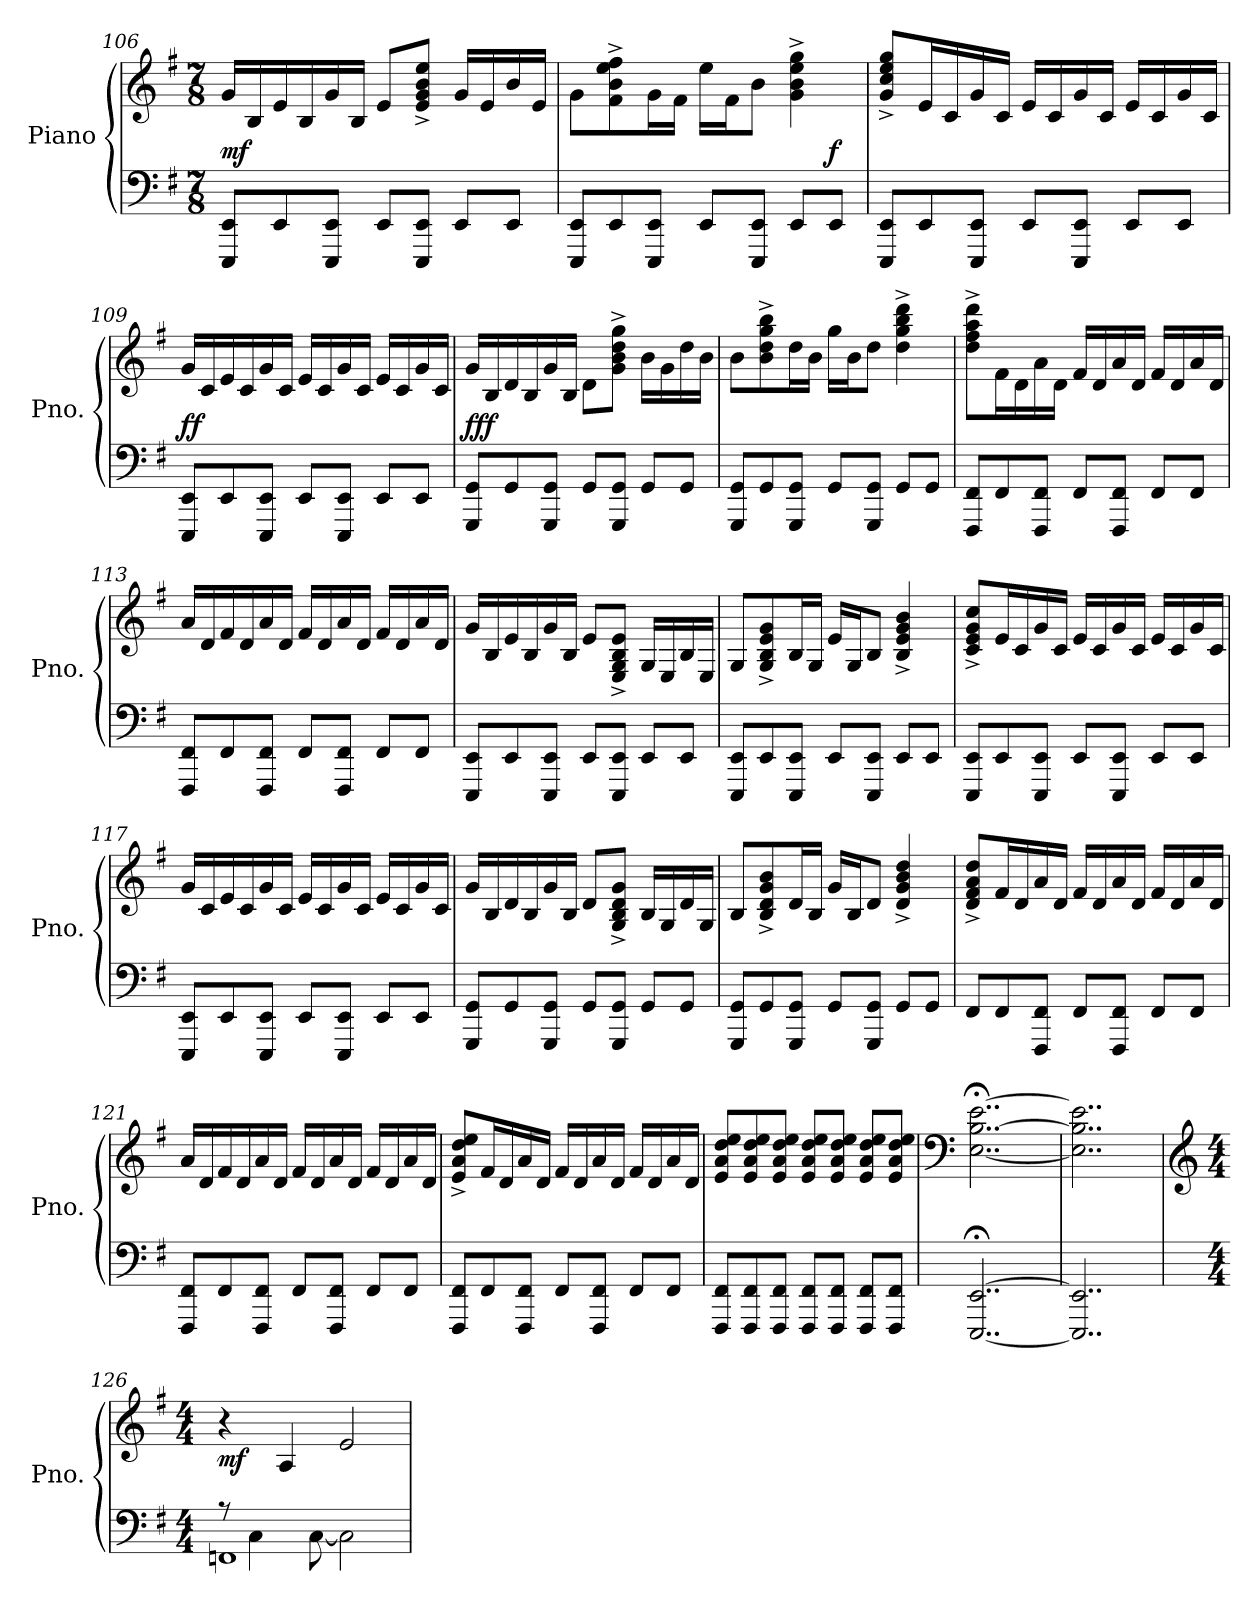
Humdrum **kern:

**kern	**kern	**dynam
*part1	*part1	*part1
*staff2	*staff1	*staff1/2
*I"Piano	*	*
*I'Pno.	*	*
!!LO:LB:g=z
*clefF4	*clefG2	*
*k[f#]	*k[f#]	*
*M7/8	*M7/8	*
=106	=106	=106
!	!	!LO:DY:a=2
8EEE/ 8EE/L	16g/LL	mf
.	16B/	.
8EE/	16e/	.
.	16B/	.
8EEE/ 8EE/J	16g/	.
.	16B/JJ	.
8EE/L	8e/L	.
8EEE/ 8EE/J	8e/^ 8g/^ 8b/^ 8ee/^J	.
8EE/L	16g/LL	.
.	16e/	.
8EE/J	16b/	.
.	16e/JJ	.
=107	=107	=107
8EEE/ 8EE/L	8g\L	.
8EE/	8f#\^ 8b\^ 8ee\^ 8ff#\^	.
8EEE/ 8EE/J	16g\L	.
.	16f#\JJ	.
8EE/L	16ee\LL	.
.	16f#\J	.
8EEE/ 8EE/J	8b\J	.
8EE/L	4g\^ 4b\^ 4ee\^ 4gg\^	.
!	!	!LO:DY:a=2
8EE/J	.	f
!!LO:LB:g=z
=108	=108	=108
8EEE/ 8EE/L	8g/^ 8cc/^ 8ee/^ 8gg/^L	.
8EE/	16e/L	.
.	16c/	.
8EEE/ 8EE/J	16g/	.
.	16c/JJ	.
8EE/L	16e/LL	.
.	16c/	.
8EEE/ 8EE/J	16g/	.
.	16c/JJ	.
8EE/L	16e/LL	.
.	16c/	.
8EE/J	16g/	.
.	16c/JJ	.
=109	=109	=109
!	!	!LO:DY:a=2
8EEE/ 8EE/L	16g/LL	ff
.	16c/	.
8EE/	16e/	.
.	16c/	.
8EEE/ 8EE/J	16g/	.
.	16c/JJ	.
8EE/L	16e/LL	.
.	16c/	.
8EEE/ 8EE/J	16g/	.
.	16c/JJ	.
8EE/L	16e/LL	.
.	16c/	.
8EE/J	16g/	.
.	16c/JJ	.
!!LO:LB:g=z
=110	=110	=110
!	!	!LO:DY:a=2
8GGG/ 8GG/L	16g/LL	fff
.	16B/	.
8GG/	16d/	.
.	16B/	.
8GGG/ 8GG/J	16g/	.
.	16B/JJ	.
8GG/L	8d\L	.
8GGG/ 8GG/J	8g\^ 8b\^ 8dd\^ 8gg\^J	.
8GG/L	16b\LL	.
.	16g\	.
8GG/J	16dd\	.
.	16b\JJ	.
=111	=111	=111
8GGG/ 8GG/L	8b\L	.
8GG/	8b\^ 8dd\^ 8gg\^ 8bb\^	.
8GGG/ 8GG/J	16dd\L	.
.	16b\JJ	.
8GG/L	16gg\LL	.
.	16b\J	.
8GGG/ 8GG/J	8dd\J	.
8GG/L	4dd\^ 4gg\^ 4bb\^ 4ddd\^	.
8GG/J	.	.
!!LO:PB:g=z
=112	=112	=112
8FFF#/ 8FF#/L	8dd\^ 8ff#\^ 8aa\^ 8ddd\^L	.
8FF#/	16f#\L	.
.	16d\	.
8FFF#/ 8FF#/J	16a\	.
.	16d\JJ	.
8FF#/L	16f#/LL	.
.	16d/	.
8FFF#/ 8FF#/J	16a/	.
.	16d/JJ	.
8FF#/L	16f#/LL	.
.	16d/	.
8FF#/J	16a/	.
.	16d/JJ	.
=113	=113	=113
8FFF#/ 8FF#/L	16a/LL	.
.	16d/	.
8FF#/	16f#/	.
.	16d/	.
8FFF#/ 8FF#/J	16a/	.
.	16d/JJ	.
8FF#/L	16f#/LL	.
.	16d/	.
8FFF#/ 8FF#/J	16a/	.
.	16d/JJ	.
8FF#/L	16f#/LL	.
.	16d/	.
8FF#/J	16a/	.
.	16d/JJ	.
!!LO:LB:g=z
=114	=114	=114
8EEE/ 8EE/L	16g/LL	.
.	16B/	.
8EE/	16e/	.
.	16B/	.
8EEE/ 8EE/J	16g/	.
.	16B/JJ	.
8EE/L	8e/L	.
8EEE/ 8EE/J	8E/^ 8G/^ 8B/^ 8e/^J	.
8EE/L	16G/LL	.
.	16E/	.
8EE/J	16B/	.
.	16E/JJ	.
=115	=115	=115
8EEE/ 8EE/L	8G/L	.
8EE/	8G/^ 8B/^ 8e/^ 8g/^	.
8EEE/ 8EE/J	16B/L	.
.	16G/JJ	.
8EE/L	16e/LL	.
.	16G/J	.
8EEE/ 8EE/J	8B/J	.
8EE/L	4B/^ 4e/^ 4g/^ 4b/^	.
8EE/J	.	.
!!LO:LB:g=z
=116	=116	=116
8EEE/ 8EE/L	8c/^ 8e/^ 8g/^ 8cc/^L	.
8EE/	16e/L	.
.	16c/	.
8EEE/ 8EE/J	16g/	.
.	16c/JJ	.
8EE/L	16e/LL	.
.	16c/	.
8EEE/ 8EE/J	16g/	.
.	16c/JJ	.
8EE/L	16e/LL	.
.	16c/	.
8EE/J	16g/	.
.	16c/JJ	.
=117	=117	=117
8EEE/ 8EE/L	16g/LL	.
.	16c/	.
8EE/	16e/	.
.	16c/	.
8EEE/ 8EE/J	16g/	.
.	16c/JJ	.
8EE/L	16e/LL	.
.	16c/	.
8EEE/ 8EE/J	16g/	.
.	16c/JJ	.
8EE/L	16e/LL	.
.	16c/	.
8EE/J	16g/	.
.	16c/JJ	.
!!LO:LB:g=z
=118	=118	=118
8GGG/ 8GG/L	16g/LL	.
.	16B/	.
8GG/	16d/	.
.	16B/	.
8GGG/ 8GG/J	16g/	.
.	16B/JJ	.
8GG/L	8d/L	.
8GGG/ 8GG/J	8G/^ 8B/^ 8d/^ 8g/^J	.
8GG/L	16B/LL	.
.	16G/	.
8GG/J	16d/	.
.	16G/JJ	.
=119	=119	=119
8GGG/ 8GG/L	8B/L	.
8GG/	8B/^ 8d/^ 8g/^ 8b/^	.
8GGG/ 8GG/J	16d/L	.
.	16B/JJ	.
8GG/L	16g/LL	.
.	16B/J	.
8GGG/ 8GG/J	8d/J	.
8GG/L	4d/^ 4g/^ 4b/^ 4dd/^	.
8GG/J	.	.
!!LO:LB:g=z
=120	=120	=120
8FF#/L	8d/^ 8f#/^ 8a/^ 8dd/^L	.
8FF#/	16f#/L	.
.	16d/	.
8FFF#/ 8FF#/J	16a/	.
.	16d/JJ	.
8FF#/L	16f#/LL	.
.	16d/	.
8FFF#/ 8FF#/J	16a/	.
.	16d/JJ	.
8FF#/L	16f#/LL	.
.	16d/	.
8FF#/J	16a/	.
.	16d/JJ	.
=121	=121	=121
8FFF#/ 8FF#/L	16a/LL	.
.	16d/	.
8FF#/	16f#/	.
.	16d/	.
8FFF#/ 8FF#/J	16a/	.
.	16d/JJ	.
8FF#/L	16f#/LL	.
.	16d/	.
8FFF#/ 8FF#/J	16a/	.
.	16d/JJ	.
8FF#/L	16f#/LL	.
.	16d/	.
8FF#/J	16a/	.
.	16d/JJ	.
!!LO:PB:g=z
=122	=122	=122
8FFF#/ 8FF#/L	8e/^ 8a/^ 8dd/^ 8ee/^L	.
8FF#/	16f#/L	.
.	16d/	.
8FFF#/ 8FF#/J	16a/	.
.	16d/JJ	.
8FF#/L	16f#/LL	.
.	16d/	.
8FFF#/ 8FF#/J	16a/	.
.	16d/JJ	.
8FF#/L	16f#/LL	.
.	16d/	.
8FF#/J	16a/	.
.	16d/JJ	.
=123	=123	=123
8FFF#/ 8FF#/L	8e/ 8a/ 8dd/ 8ee/L	.
8FFF#/ 8FF#/	8e/ 8a/ 8dd/ 8ee/	.
8FFF#/ 8FF#/J	8e/ 8a/ 8dd/ 8ee/J	.
8FFF#/ 8FF#/L	8e/ 8a/ 8dd/ 8ee/L	.
8FFF#/ 8FF#/J	8e/ 8a/ 8dd/ 8ee/J	.
8FFF#/ 8FF#/L	8e/ 8a/ 8dd/ 8ee/L	.
8FFF#/ 8FF#/J	8e/ 8a/ 8dd/ 8ee/J	.
=124	=124	=124
*	*clefF4	*
[2..EEE/;< [2..EE/;<	[2..E\;< [2..B\;< [2..e\;<	.
=125	=125	=125
2..EEE/] 2..EE/]	2..E\] 2..B\] 2..e\]	.
!!LO:LB:g=z
=126	=126	=126
*	*clefG2	*
*M4/4	*M4/4	*
*	*MM82	*
*^	*	*
!	!	!	!LO:DY:b
1FFn	8rA	4r	mf
.	4C\	.	.
.	.	4A/	.
.	[8C\	.	.
.	2C\]	2e/	.
*v	*v	*	*
=	=	=
*-	*-	*-
